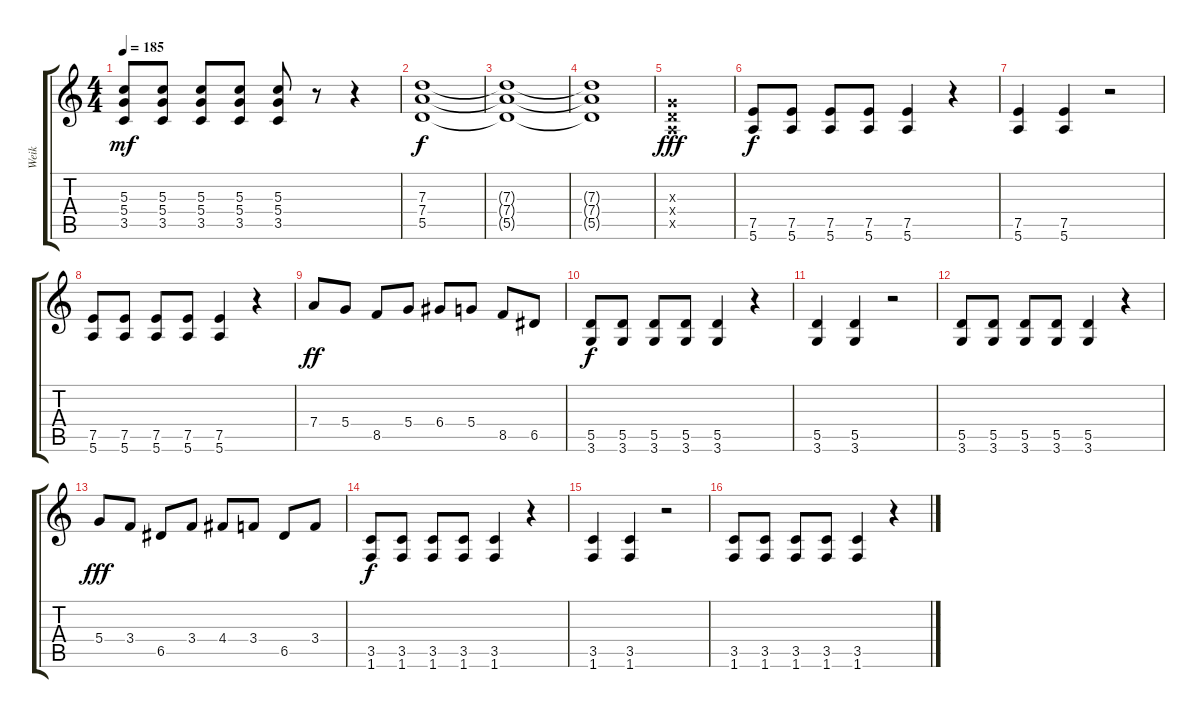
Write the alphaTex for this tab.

\track ("Weik" "Weik") {instrument overdrivenguitar}
\staff {score tabs}
\tuning (E4 B3 G3 D3 A2 E2) {hide}
\ts (4 4)
\tempo 185
\clef g2
\ks c
(5.3 5.4 3.5).8{dy mf} (5.3 5.4 3.5).8 (5.3 5.4 3.5).8 (5.3 5.4 3.5).8 (5.3 5.4 3.5).8 r.8 r.4 |
(7.3 7.4 5.5).1{dy f} |
(7.3{t} 7.4{t} 5.5{t}).1 |
(7.3{t} 7.4{t} 5.5{t}).1 |
(0.3{x} 0.4{x} 0.5{x}).1{dy fff instrument guitarfretnoise} |
(7.5 5.6).8{dy f instrument overdrivenguitar} (7.5 5.6).8 (7.5 5.6).8 (7.5 5.6).8 (7.5 5.6).4 r.4 |
(7.5 5.6).4 (7.5 5.6).4 r.2 |
(7.5 5.6).8 (7.5 5.6).8 (7.5 5.6).8 (7.5 5.6).8 (7.5 5.6).4 r.4 |
7.4.8{dy ff} 5.4.8 8.5.8 5.4.8 6.4.8 5.4.8 8.5.8 6.5.8 |
(5.5 3.6).8{dy f} (5.5 3.6).8 (5.5 3.6).8 (5.5 3.6).8 (5.5 3.6).4 r.4 |
(5.5 3.6).4 (5.5 3.6).4 r.2 |
(5.5 3.6).8 (5.5 3.6).8 (5.5 3.6).8 (5.5 3.6).8 (5.5 3.6).4 r.4 |
5.4.8{dy fff} 3.4.8 6.5.8 3.4.8 4.4.8 3.4.8 6.5.8 3.4.8 |
(3.5 1.6).8{dy f} (3.5 1.6).8 (3.5 1.6).8 (3.5 1.6).8 (3.5 1.6).4 r.4 |
(3.5 1.6).4 (3.5 1.6).4 r.2 |
(3.5 1.6).8 (3.5 1.6).8 (3.5 1.6).8 (3.5 1.6).8 (3.5 1.6).4 r.4
